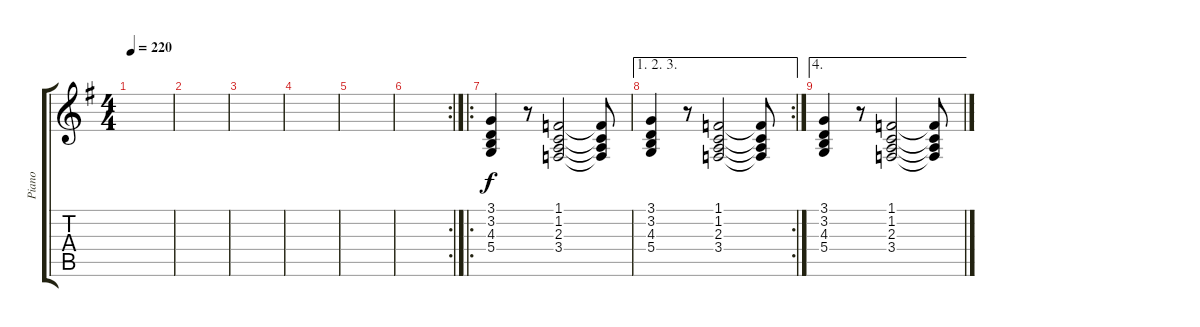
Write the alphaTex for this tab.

\track ("Piano" "Piano") {instrument brightacousticpiano}
\staff {score tabs}
\tuning (E4 B3 G3 D3 A2 E2) {hide}
\ts (4 4)
\tempo 220
\clef g2
\ks g
|
|
|
|
|
\rc 2
|
\ro
(3.1 3.2 4.3 5.4).4 r.8 (1.1 1.2 2.3 3.4).2 (1.1{t} 1.2{t} 2.3{t} 3.4{t}).8 |
\ae (1 2 3)
\rc 2
(3.1 3.2 4.3 5.4).4 r.8 (1.1 1.2 2.3 3.4).2 (1.1{t} 1.2{t} 2.3{t} 3.4{t}).8 |
\ae 4
(3.1 3.2 4.3 5.4).4 r.8 (1.1 1.2 2.3 3.4).2 (1.1{t} 1.2{t} 2.3{t} 3.4{t}).8
